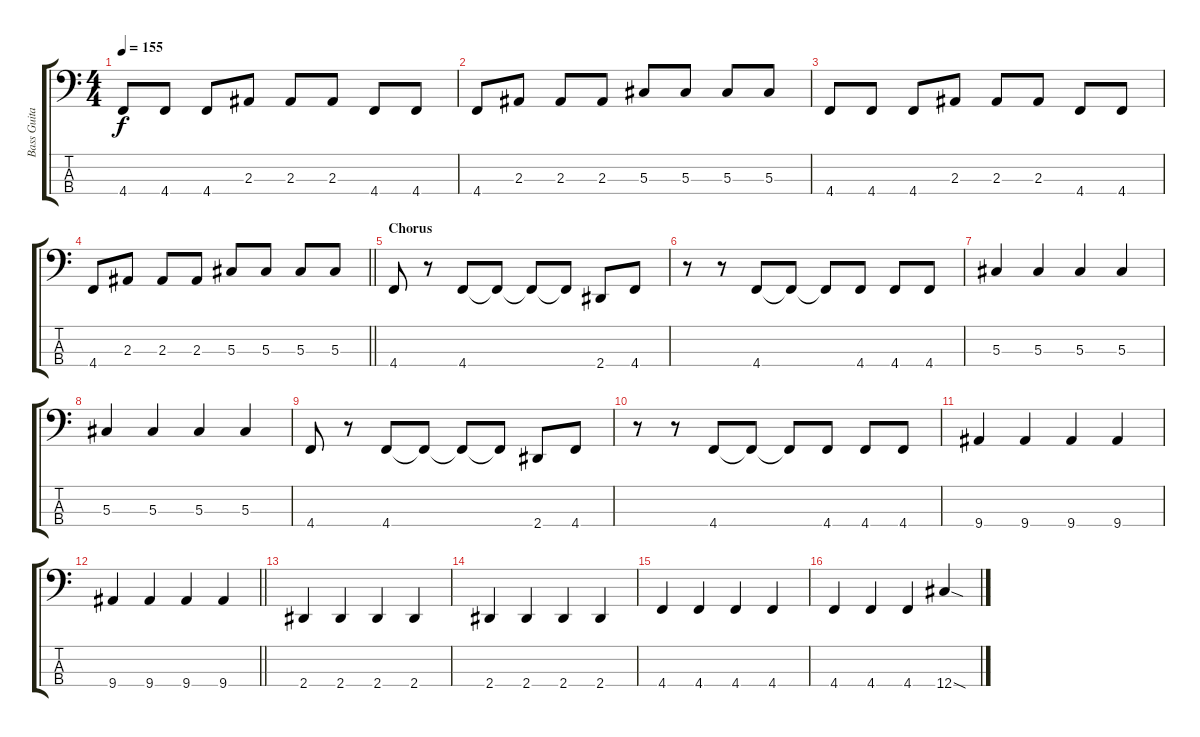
\track ("Bass Guitar" "Bass Guita") {instrument electricbassfinger}
\staff {score tabs}
\tuning (Gb2 Db2 Ab1 Db1) {hide}
\ts (4 4)
\tempo 155
\clef f4
\ks c
4.4.8{dy f} 4.4.8 4.4.8 2.3.8 2.3.8 2.3.8 4.4.8 4.4.8 |
4.4.8 2.3.8 2.3.8 2.3.8 5.3.8 5.3.8 5.3.8 5.3.8 |
4.4.8 4.4.8 4.4.8 2.3.8 2.3.8 2.3.8 4.4.8 4.4.8 |
\barLineRight lightlight
4.4.8 2.3.8 2.3.8 2.3.8 5.3.8 5.3.8 5.3.8 5.3.8 |
\section ("" "Chorus")
4.4.8 r.8 4.4.8 4.4{t}.8 4.4{t}.8 4.4{t}.8 2.4.8 4.4.8 |
r.8 r.8 4.4.8 4.4{t}.8 4.4{t}.8 4.4.8 4.4.8 4.4.8 |
5.3.4 5.3.4 5.3.4 5.3.4 |
5.3.4 5.3.4 5.3.4 5.3.4 |
4.4.8 r.8 4.4.8 4.4{t}.8 4.4{t}.8 4.4{t}.8 2.4.8 4.4.8 |
r.8 r.8 4.4.8 4.4{t}.8 4.4{t}.8 4.4.8 4.4.8 4.4.8 |
9.4.4 9.4.4 9.4.4 9.4.4 |
\barLineRight lightlight
9.4.4 9.4.4 9.4.4 9.4.4 |
2.4.4 2.4.4 2.4.4 2.4.4 |
2.4.4 2.4.4 2.4.4 2.4.4 |
4.4.4 4.4.4 4.4.4 4.4.4 |
4.4.4 4.4.4 4.4.4 12.4{sod}.4
